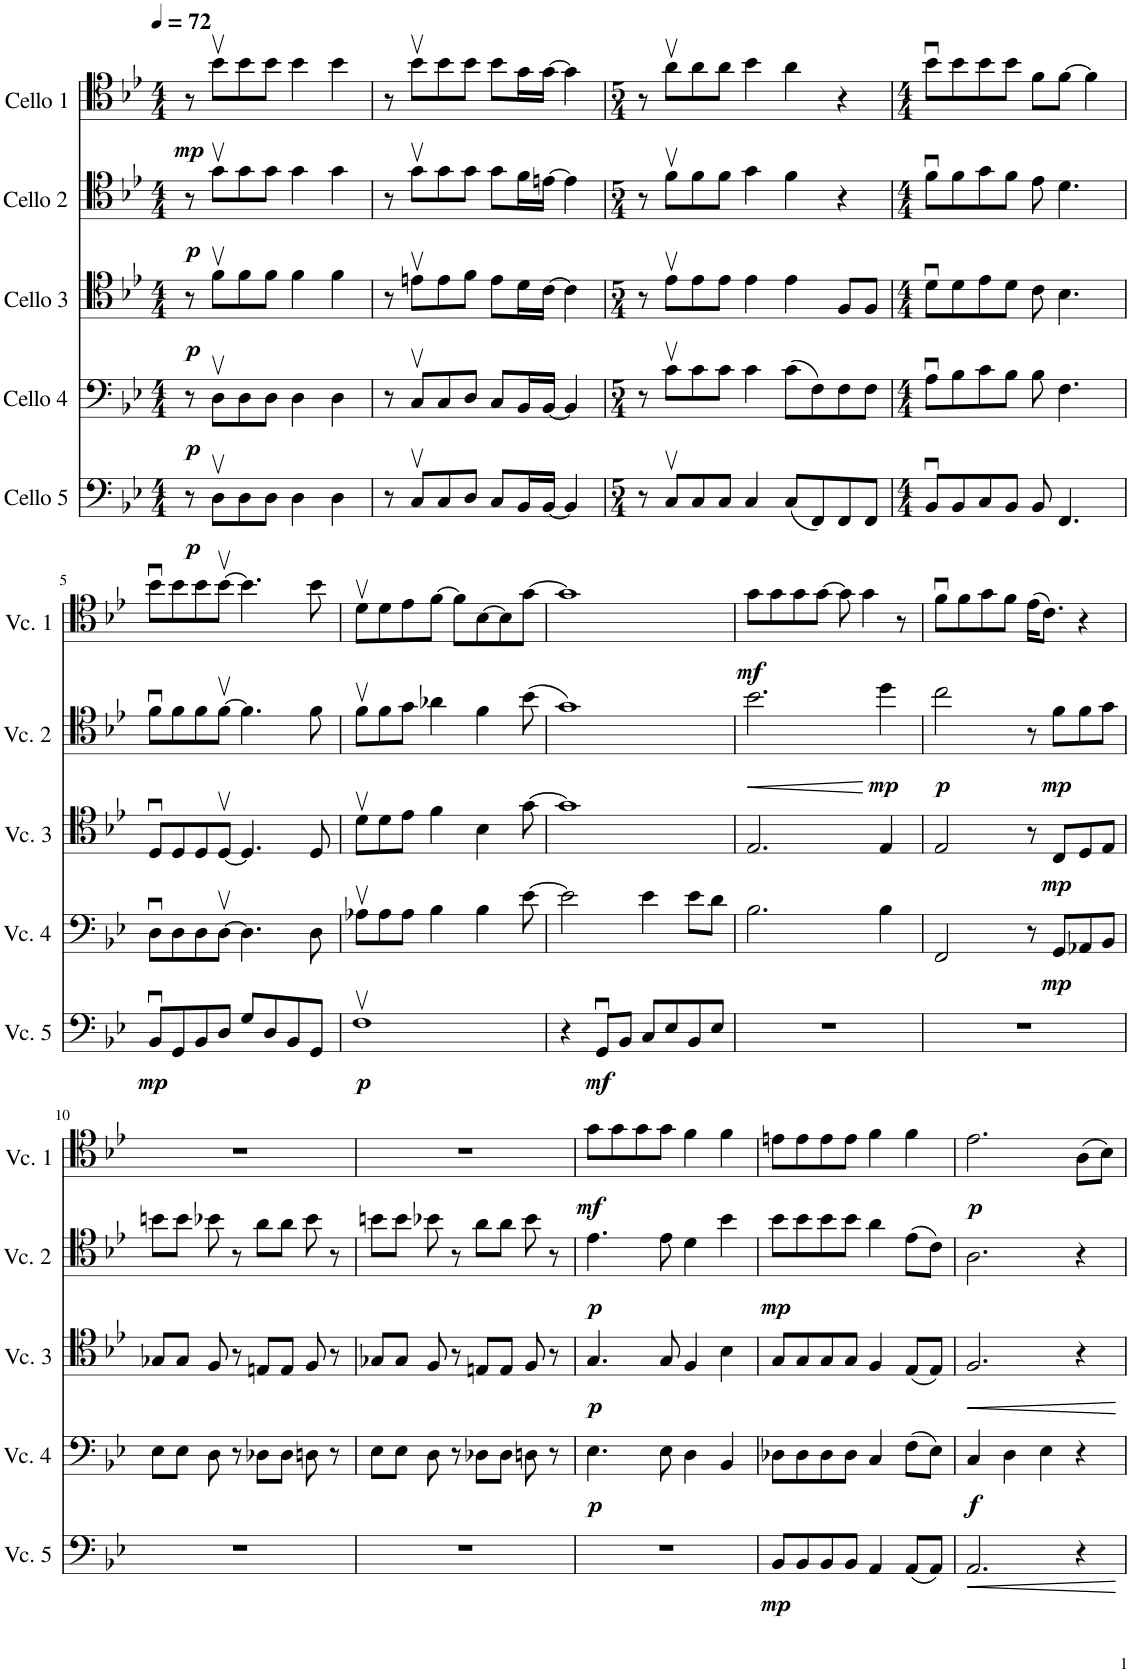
**kern	**dynam	**kern	**dynam	**kern	**dynam	**kern	**dynam	**kern	**dynam
*part5	*part5	*part4	*part4	*part3	*part3	*part2	*part2	*part1	*part1
*staff5	*staff5	*staff4	*staff4	*staff3	*staff3	*staff2	*staff2	*staff1	*staff1
*I"Cello 5	*	*I"Cello 4	*	*I"Cello 3	*	*I"Cello 2	*	*I"Cello 1	*
*clefF4	*	*clefF4	*	*clefC4	*	*clefC4	*	*clefC4	*
*k[b-e-]	*	*k[b-e-]	*	*k[b-e-]	*	*k[b-e-]	*	*k[b-e-]	*
*M4/4	*	*M4/4	*	*M4/4	*	*M4/4	*	*M4/4	*
*MM72	*	*MM72	*	*MM72	*	*MM72	*	*MM72	*
=1	=1	=1	=1	=1	=1	=1	=1	=1	=1
!	!LO:DY:b	!	!LO:DY:b	!	!LO:DY:b	!	!LO:DY:b	!	!LO:DY:b
8r	p	8r	p	8r	p	8r	p	8r	mp
8Dv\L	.	8Dv\L	.	8fv\L	.	8gv\L	.	8b-v\L	.
8D\	.	8D\	.	8f\	.	8g\	.	8b-\	.
8D\J	.	8D\J	.	8f\J	.	8g\J	.	8b-\J	.
4D\	.	4D\	.	4f\	.	4g\	.	4b-\	.
4D\	.	4D\	.	4f\	.	4g\	.	4b-\	.
=2	=2	=2	=2	=2	=2	=2	=2	=2	=2
8r	.	8r	.	8r	.	8r	.	8r	.
8Cv/L	.	8Cv/L	.	8env\L	.	8gv\L	.	8b-v\L	.
8C/	.	8C/	.	8e\	.	8g\	.	8b-\	.
8D/J	.	8D/J	.	8f\J	.	8g\J	.	8b-\J	.
8C/L	.	8C/L	.	8e\L	.	8g\L	.	8b-\L	.
16BB-/L	.	16BB-/L	.	16d\L	.	16f\L	.	16g\L	.
[16BB-/JJ	.	[16BB-/JJ	.	[16c\JJ	.	[16en\JJ	.	[16g\JJ	.
4BB-/]	.	4BB-/]	.	4c\]	.	4e\]	.	4g\]	.
=3	=3	=3	=3	=3	=3	=3	=3	=3	=3
*M5/4	*	*M5/4	*	*M5/4	*	*M5/4	*	*M5/4	*
8r	.	8r	.	8r	.	8r	.	8r	.
8Cv/L	.	8cv\L	.	8e-v\L	.	8fv\L	.	8av\L	.
8C/	.	8c\	.	8e-\	.	8f\	.	8a\	.
8C/J	.	8c\J	.	8e-\J	.	8f\J	.	8a\J	.
4C/	.	4c\	.	4e-\	.	4g\	.	4b-\	.
(8C/L	.	(8c\L	.	4e-\	.	4f\	.	4a\	.
8FF/)	.	8F\)	.	.	.	.	.	.	.
8FF/	.	8F\	.	8F/L	.	4r	.	4r	.
8FF/J	.	8F\J	.	8F/J	.	.	.	.	.
=4	=4	=4	=4	=4	=4	=4	=4	=4	=4
*M4/4	*	*M4/4	*	*M4/4	*	*M4/4	*	*M4/4	*
8BB-u/L	.	8Au\L	.	8du\L	.	8fu\L	.	8b-u\L	.
8BB-/	.	8B-\	.	8d\	.	8f\	.	8b-\	.
8C/	.	8c\	.	8e-\	.	8g\	.	8b-\	.
8BB-/J	.	8B-\J	.	8d\J	.	8f\J	.	8b-\J	.
8BB-/	.	8B-\	.	8c\	.	8e-\	.	8f\L	.
4.FF/	.	4.F\	.	4.B-\	.	4.d\	.	[8f\J	.
.	.	.	.	.	.	.	.	4f\]	.
!!LO:LB:g=z
=5	=5	=5	=5	=5	=5	=5	=5	=5	=5
!	!LO:DY:b	!	!	!	!	!	!	!	!
8BB-u/L	mp	8Du\L	.	8Du/L	.	8fu\L	.	8b-u\L	.
8GG/	.	8D\	.	8D/	.	8f\	.	8b-\	.
8BB-/	.	8D\	.	8D/	.	8f\	.	8b-\	.
8D/J	.	[8Dv\J	.	[8Dv/J	.	[8fv\J	.	[8b-v\J	.
8G/L	.	4.D\]	.	4.D/]	.	4.f\]	.	4.b-\]	.
8D/	.	.	.	.	.	.	.	.	.
8BB-/	.	.	.	.	.	.	.	.	.
8GG/J	.	8D\	.	8D/	.	8f\	.	8b-\	.
=6	=6	=6	=6	=6	=6	=6	=6	=6	=6
!	!LO:DY:b	!	!	!	!	!	!	!	!
1Fv	p	8A-Xv\L	.	8dv\L	.	8fv\L	.	8dv\L	.
.	.	8A-\	.	8d\	.	8f\	.	8d\	.
.	.	8A-\J	.	8e-\J	.	8g\J	.	8e-\	.
.	.	4B-\	.	4f\	.	4a-X\	.	[8f\J	.
.	.	.	.	.	.	.	.	8f\L]	.
.	.	4B-\	.	4B-\	.	4f\	.	[8B-\	.
.	.	.	.	.	.	.	.	8B-\]	.
.	.	[8e-\	.	[8g\	.	(8b-\	.	[8g\J	.
=7	=7	=7	=7	=7	=7	=7	=7	=7	=7
4r	.	2e-\]	.	1g]	.	1g)	.	1g]	.
!	!LO:DY:b	!	!	!	!	!	!	!	!
8GGu/L	mf	.	.	.	.	.	.	.	.
8BB-/J	.	.	.	.	.	.	.	.	.
8C/L	.	4e-\	.	.	.	.	.	.	.
8E-/	.	.	.	.	.	.	.	.	.
8BB-/	.	8e-\L	.	.	.	.	.	.	.
8E-/J	.	8d\J	.	.	.	.	.	.	.
=8	=8	=8	=8	=8	=8	=8	=8	=8	=8
!	!	!	!	!	!	!	!LO:HP:b	!	!LO:DY:b
1r	.	2.B-\	.	2.E-/	.	2.b-\	<	8g\L	mf
.	.	.	.	.	.	.	.	8g\	.
.	.	.	.	.	.	.	.	8g\	.
.	.	.	.	.	.	.	.	[8g\J	.
.	.	.	.	.	.	.	.	8g\]	.
.	.	.	.	.	.	.	.	4g\	.
!	!	!	!	!	!	!	!LO:DY:n=1:b	!	!
.	.	4B-\	.	4E-/	.	4dd\	[ mp	.	.
.	.	.	.	.	.	.	.	8r	.
=9	=9	=9	=9	=9	=9	=9	=9	=9	=9
!	!	!	!	!	!	!	!LO:DY:b	!	!
1r	.	2FF/	.	2E-/	.	2cc\	p	8fu\L	.
.	.	.	.	.	.	.	.	8f\	.
.	.	.	.	.	.	.	.	8g\	.
.	.	.	.	.	.	.	.	8f\J	.
.	.	8r	.	8r	.	8r	.	(16e-\KL	.
.	.	.	.	.	.	.	.	8.c\J)	.
!	!	!	!LO:DY:b	!	!LO:DY:b	!	!LO:DY:b	!	!
.	.	8GG/L	mp	8C/L	mp	8f\L	mp	.	.
.	.	8AA-X/	.	8D/	.	8f\	.	4r	.
.	.	8BB-/J	.	8E-/J	.	8g\J	.	.	.
!!LO:LB:g=z
=10	=10	=10	=10	=10	=10	=10	=10	=10	=10
1r	.	8E-\L	.	8G-X/L	.	8bn\L	.	1r	.
.	.	8E-\J	.	8G-/J	.	8b\J	.	.	.
.	.	8D\	.	8F/	.	8b-X\	.	.	.
.	.	8r	.	8r	.	8r	.	.	.
.	.	8D-X\L	.	8En/L	.	8a\L	.	.	.
.	.	8D-\J	.	8E/J	.	8a\J	.	.	.
.	.	8Dn\	.	8F/	.	8b-\	.	.	.
.	.	8r	.	8r	.	8r	.	.	.
=11	=11	=11	=11	=11	=11	=11	=11	=11	=11
1r	.	8E-\L	.	8G-X/L	.	8bn\L	.	1r	.
.	.	8E-\J	.	8G-/J	.	8b\J	.	.	.
.	.	8D\	.	8F/	.	8b-X\	.	.	.
.	.	8r	.	8r	.	8r	.	.	.
.	.	8D-X\L	.	8En/L	.	8a\L	.	.	.
.	.	8D-\J	.	8E/J	.	8a\J	.	.	.
.	.	8Dn\	.	8F/	.	8b-\	.	.	.
.	.	8r	.	8r	.	8r	.	.	.
=12	=12	=12	=12	=12	=12	=12	=12	=12	=12
!	!	!	!LO:DY:b	!	!LO:DY:b	!	!LO:DY:b	!	!LO:DY:b
1r	.	4.E-\	p	4.G/	p	4.e-\	p	8g\L	mf
.	.	.	.	.	.	.	.	8g\	.
.	.	.	.	.	.	.	.	8g\	.
.	.	8E-\	.	8G/	.	8e-\	.	8g\J	.
.	.	4D\	.	4F/	.	4d\	.	4f\	.
.	.	4BB-/	.	4B-\	.	4b-\	.	4f\	.
=13	=13	=13	=13	=13	=13	=13	=13	=13	=13
!	!LO:DY:b	!	!	!	!	!	!LO:DY:b	!	!
8BB-/L	mp	8D-X\L	.	8G/L	.	8b-\L	mp	8en\L	.
8BB-/	.	8D-\	.	8G/	.	8b-\	.	8e\	.
8BB-/	.	8D-\	.	8G/	.	8b-\	.	8e\	.
8BB-/J	.	8D-\J	.	8G/J	.	8b-\J	.	8e\J	.
4AA/	.	4C/	.	4F/	.	4a\	.	4f\	.
(8AA/L	.	(8F\L	.	(8E-/L	.	(8e-\L	.	4f\	.
8AA/J)	.	8E-\J)	.	8E-/J)	.	8c\J)	.	.	.
=14	=14	=14	=14	=14	=14	=14	=14	=14	=14
!	!LO:HP:b	!	!LO:DY:b	!	!LO:HP:b	!	!	!	!LO:DY:b
2.AA/	<	4C/	f	2.F/	<	2.A\	.	2.e-\	p
.	.	4D\	.	.	.	.	.	.	.
.	.	4E-\	.	.	.	.	.	.	.
4r	.	4r	.	4r	.	4r	.	(8A\L	.
.	.	.	.	.	.	.	.	8B-\J)	.
.	[	.	.	.	[	.	.	.	.
=	=	=	=	=	=	=	=	=	=
*-	*-	*-	*-	*-	*-	*-	*-	*-	*-
